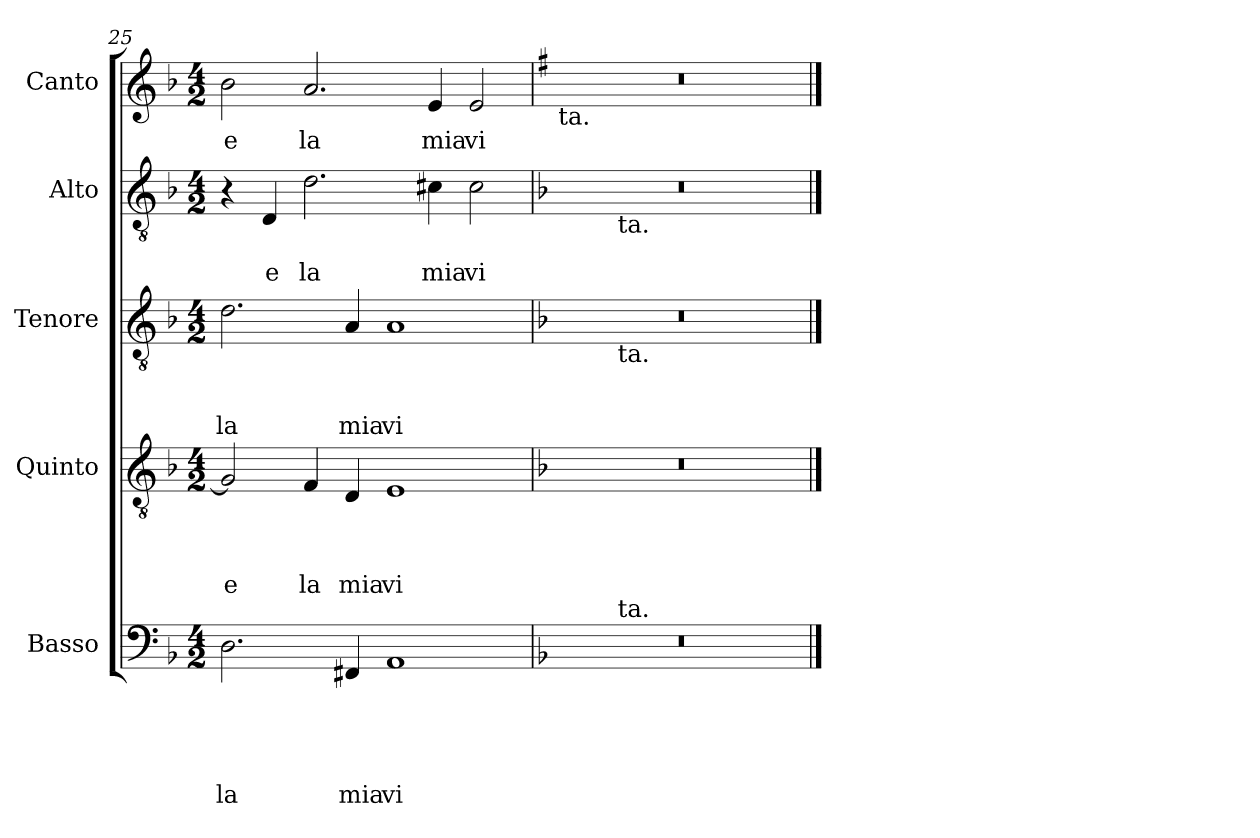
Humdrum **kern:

**kern	**text	**text	**text	**text	**text	**kern	**text	**text	**text	**text	**kern	**text	**text	**text	**kern	**text	**text	**kern	**text
*part5	*part5	*part5	*part5	*part5	*part5	*part4	*part4	*part4	*part4	*part4	*part3	*part3	*part3	*part3	*part2	*part2	*part2	*part1	*part1
*staff5	*staff5	*staff5	*staff5	*staff5	*staff5	*staff4	*staff4	*staff4	*staff4	*staff4	*staff3	*staff3	*staff3	*staff3	*staff2	*staff2	*staff2	*staff1	*staff1
*I"Basso	*	*	*	*	*	*I"Quinto	*	*	*	*	*I"Tenore	*	*	*	*I"Alto	*	*	*I"Canto	*
*clefF4	*	*	*	*	*	*clefGv2	*	*	*	*	*clefGv2	*	*	*	*clefGv2	*	*	*clefG2	*
*k[b-]	*	*	*	*	*	*k[b-]	*	*	*	*	*k[b-]	*	*	*	*k[b-]	*	*	*k[b-]	*
*F:	*	*	*	*	*	*F:	*	*	*	*	*F:	*	*	*	*F:	*	*	*F:	*
*M4/2	*	*	*	*	*	*M4/2	*	*	*	*	*M4/2	*	*	*	*M4/2	*	*	*M4/2	*
=25	=25	=25	=25	=25	=25	=25	=25	=25	=25	=25	=25	=25	=25	=25	=25	=25	=25	=25	=25
!	!	!	!	!	!LO:LY:b	!	!	!	!	!LO:LY:b:rj	!	!	!	!LO:LY:b	!	!	!	!	!LO:LY:b:rj
2.D\	.	.	.	.	la	2G/]	.	.	.	e	2.d\	.	.	la	4r	.	.	2b-\	e
!	!	!	!	!	!	!	!	!	!	!	!	!	!	!	!	!	!LO:LY:b	!	!
.	.	.	.	.	.	.	.	.	.	.	.	.	.	.	4D/	.	e	.	.
!	!	!	!	!	!	!	!	!	!	!LO:LY:b	!	!	!	!	!	!	!LO:LY:b	!	!LO:LY:b
.	.	.	.	.	.	4F/	.	.	.	la	.	.	.	.	2.d\	.	la	2.a/	la
!	!	!	!	!	!LO:LY:b	!	!	!	!	!LO:LY:b	!	!	!	!LO:LY:b	!	!	!	!	!
4FF#X/	.	.	.	.	mia	4D/	.	.	.	mia	4A/	.	.	mia	.	.	.	.	.
!	!	!	!	!	!LO:LY:b	!	!	!	!	!LO:LY:b	!	!	!	!LO:LY:b	!	!	!	!	!
1AA	.	.	.	.	vi-	1E	.	.	.	vi	1A	.	.	vi	.	.	.	.	.
!	!	!	!	!	!	!	!	!	!	!	!	!	!	!	!	!	!LO:LY:b	!	!LO:LY:b
.	.	.	.	.	.	.	.	.	.	.	.	.	.	.	4c#X\	.	mia	4e/	mia
!	!	!	!	!	!	!	!	!	!	!	!	!	!	!	!	!	!LO:LY:b	!	!LO:LY:b
.	.	.	.	.	.	.	.	.	.	.	.	.	.	.	2c#\	.	vi-	2e/	vi-
=26	=26	=26	=26	=26	=26	=26	=26	=26	=26	=26	=26	=26	=26	=26	=26	=26	=26	=26	=26
*	*	*	*	*	*	*	*	*	*	*	*	*	*	*	*	*	*	*k[f#]	*
*	*	*	*	*	*	*	*	*	*	*	*	*	*	*	*	*	*	*G:	*
!	!	!	!	!	!	!	!	!	!	!	!	!	!	!	!	!	!	!LO:TX:b:t=ta.	!
*^	*	*	*	*	*	*	*	*	*	*	*^	*	*	*	*^	*	*	*	*
0r	4ryy	.	.	.	.	.	0r	.	.	.	.	0r	4ryy	.	.	.	0r	4ryy	.	.	0r	.
.	16ryy	.	.	.	.	.	.	.	.	.	.	.	16ryy	.	.	.	.	16ryy	.	.	.	.
!	!	!	!	!	!	!	!	!	!	!	!	!	!	!	!	!	!	!LO:TX:b:t=ta.	!	!	!	!
!	!	!	!	!	!	!	!	!	!	!	!	!	!LO:TX:b:t=ta.	!	!	!	!	!	!	!	!	!
!	!LO:TX:a:t=ta.	!	!	!	!	!	!	!	!	!	!	!	!	!	!	!	!	!	!	!	!	!
.	1ryy	.	.	.	.	.	.	.	.	.	.	.	1ryy	.	.	.	.	1ryy	.	.	.	.
.	2ryy	.	.	.	.	.	.	.	.	.	.	.	2ryy	.	.	.	.	2ryy	.	.	.	.
.	8.ryy	.	.	.	.	.	.	.	.	.	.	.	8.ryy	.	.	.	.	8.ryy	.	.	.	.
*	*	*	*	*	*	*	*	*	*	*	*	*v	*v	*	*	*	*	*	*	*	*	*
*v	*v	*	*	*	*	*	*	*	*	*	*	*	*	*	*	*v	*v	*	*	*	*
==	==	==	==	==	==	==	==	==	==	==	==	==	==	==	==	==	==	==	==
*-	*-	*-	*-	*-	*-	*-	*-	*-	*-	*-	*-	*-	*-	*-	*-	*-	*-	*-	*-
